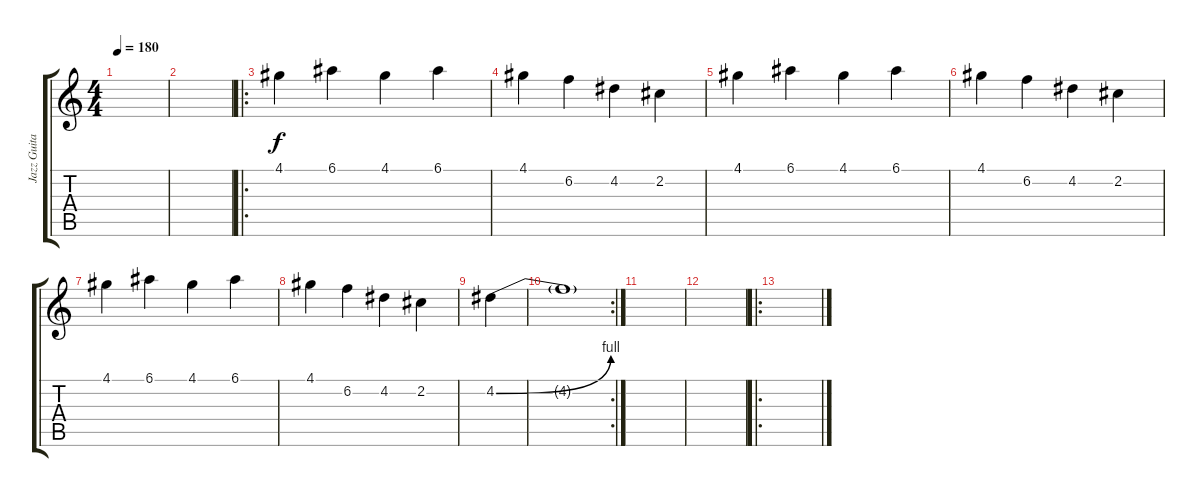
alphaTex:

\track ("Jazz Guitarist" "Jazz Guita") {instrument electricguitarjazz}
\staff {score tabs}
\tuning (E4 B3 G3 D3 A2 E2) {hide}
\ts (4 4)
\tempo 180
\clef g2
\ks c
|
|
\ro
4.1.4 6.1.4 4.1.4 6.1.4 |
4.1.4 6.2.4 4.2.4 2.2.4 |
4.1.4 6.1.4 4.1.4 6.1.4 |
4.1.4 6.2.4 4.2.4 2.2.4 |
4.1.4 6.1.4 4.1.4 6.1.4 |
4.1.4 6.2.4 4.2.4 2.2.4 |
4.2{be (bend 0 0 60 4)}.4 |
\rc 2
4.2{t}.1 |
|
|
\ro
